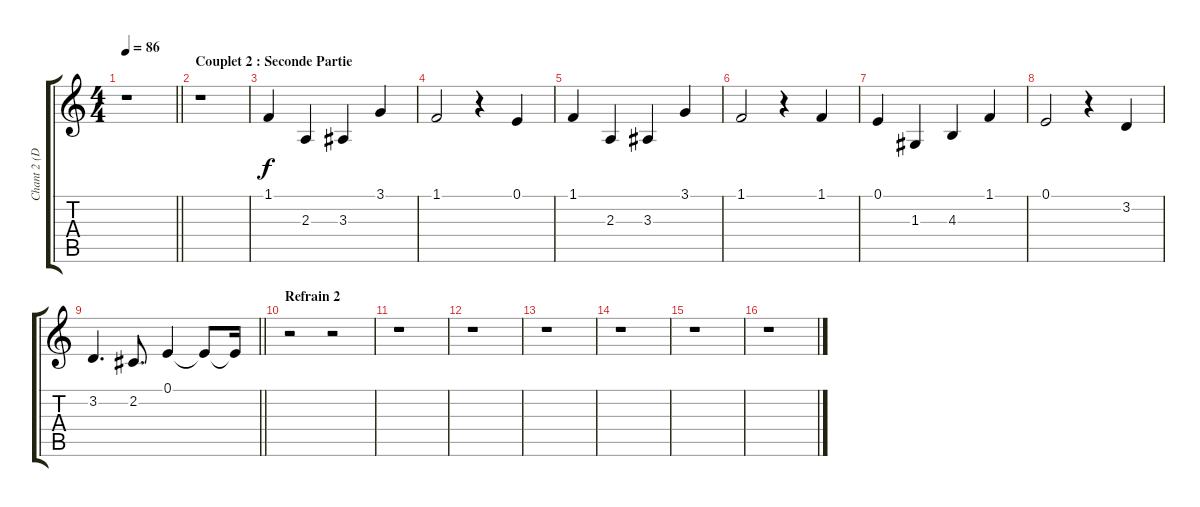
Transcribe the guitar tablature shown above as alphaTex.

\track ("Chant 2 (Delay) [Matthew Bellamy]" "Chant 2 (D") {instrument synthbrass1}
\staff {score tabs}
\tuning (E4 B3 G3 D3 A2 E2) {hide}
\ts (4 4)
\tempo 86
\clef g2
\barLineRight lightlight
\ks c
r.1{dy f} |
\section ("" "Couplet 2 : Seconde Partie")
r.1 |
1.1.4 2.3.4 3.3.4 3.1.4 |
1.1.2 r.4 0.1.4 |
1.1.4 2.3.4 3.3.4 3.1.4 |
1.1.2 r.4 1.1.4 |
0.1.4 1.3.4 4.3.4 1.1.4 |
0.1.2 r.4 3.2.4 |
\barLineRight lightlight
3.2.4{d} 2.2.8{d} 0.1.4 0.1{t}.8 0.1{t}.16 |
\section ("" "Refrain 2")
r.2 r.2 |
r.1 |
r.1 |
r.1 |
r.1 |
r.1 |
r.1
